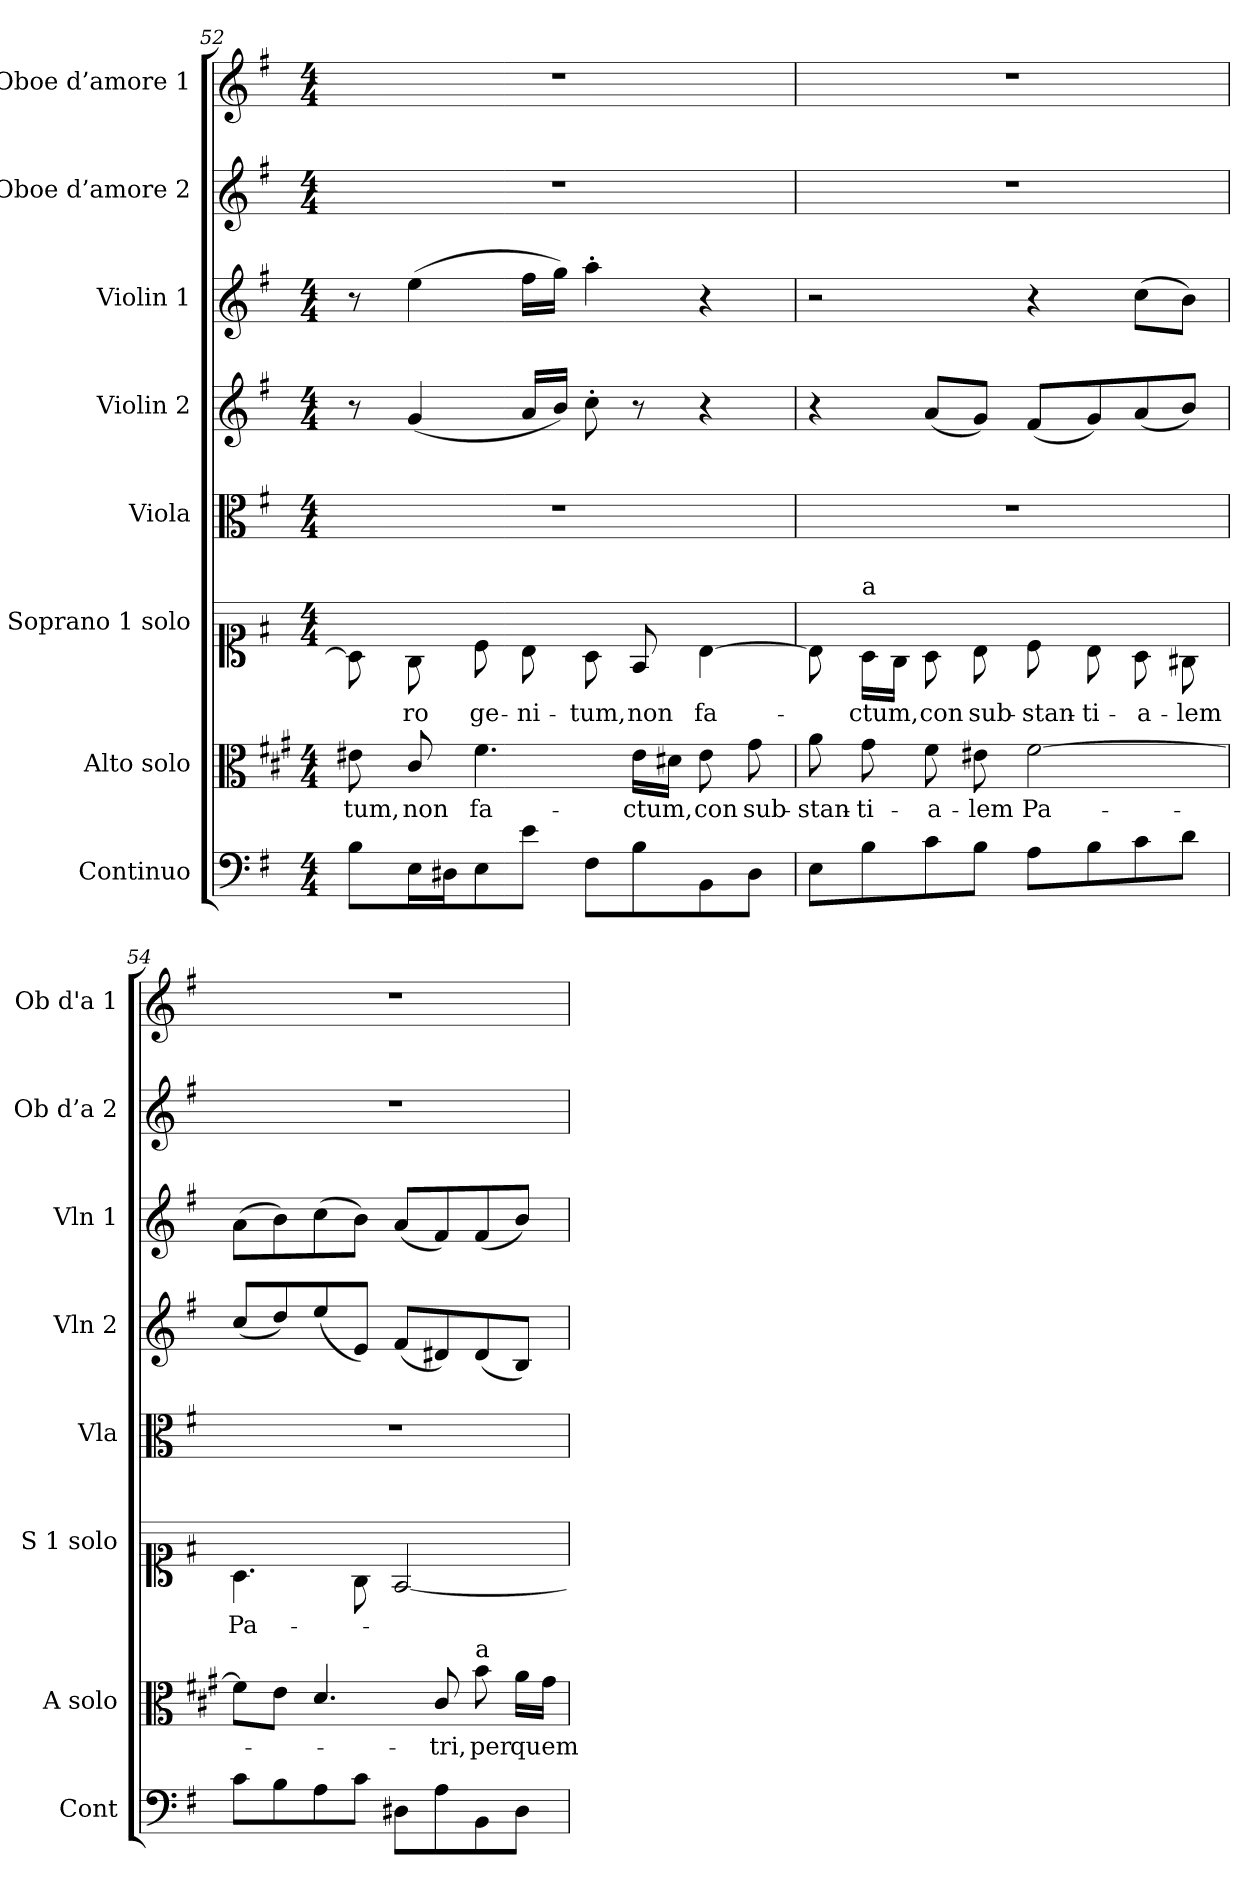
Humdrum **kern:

**kern	**kern	**text	**kern	**text	**kern	**kern	**kern	**kern	**kern
*part8	*part7	*part7	*part6	*part6	*part5	*part4	*part3	*part2	*part1
*staff8	*staff7	*staff7	*staff6	*staff6	*staff5	*staff4	*staff3	*staff2	*staff1
*I"Continuo	*I"Alto solo	*	*I"Soprano 1 solo	*	*I"Viola	*I"Violin 2	*I"Violin 1	*I"Oboe d’amore 2	*I"Oboe d’amore 1
*I'Cont	*I'A solo	*	*I'S 1 solo	*	*I'Vla	*I'Vln 2	*I'Vln 1	*I'Ob d’a 2	*I'Ob d'a 1
!!LO:PB:g=z
*clefF4	*clefC3	*	*clefC1	*	*clefC3	*clefG2	*clefG2	*clefG2	*clefG2
*	*ITrd1c2	*	*ITrd-7c-12	*	*	*	*	*	*
*k[f#]	*k[f#]	*	*k[f#]	*	*k[f#]	*k[f#]	*k[f#]	*k[f#]	*k[f#]
*M4/4	*M4/4	*	*M4/4	*	*M4/4	*M4/4	*M4/4	*M4/4	*M4/4
=52	=52	=52	=52	=52	=52	=52	=52	=52	=52
!	!	!LO:LY:b	!	!	!	!	!	!	!
8B\L	8d#X\	-tum,	8a\]	.	1r	8r	8r	1r	1r
!	!	!LO:LY:b	!	!LO:LY:b	!	!	!	!	!
16E\L	8B/	non	8g\	-ro	.	(4g/	(4ee\	.	.
16D#X\J	.	.	.	.	.	.	.	.	.
!	!	!LO:LY:b	!	!LO:LY:b	!	!	!	!	!
8E\	4.e\	fa-	8cc\	ge-	.	.	.	.	.
!	!	!	!	!LO:LY:b	!	!	!	!	!
8e\J	.	.	8b\	-ni-	.	16a/LL	16ff#\LL	.	.
.	.	.	.	.	.	16b/JJ)	16gg\JJ)	.	.
!	!	!	!	!LO:LY:b	!	!	!	!	!
8F#\L	.	.	8a\	-tum,	.	8cc'\	4aa'\	.	.
!	!	!LO:LY:b	!	!LO:LY:b	!	!	!	!	!
8B\	16d#\LL	-ctum,	8f#/	non	.	8r	.	.	.
.	16c#X\JJ	.	.	.	.	.	.	.	.
!	!	!LO:LY:b	!	!LO:LY:b	!	!	!	!	!
8BB\	8d#\	con	[4b\	fa-	.	4r	4r	.	.
!	!	!LO:LY:b	!	!	!	!	!	!	!
8D#\J	8f#\	sub-	.	.	.	.	.	.	.
=53	=53	=53	=53	=53	=53	=53	=53	=53	=53
!	!	!LO:LY:b	!	!	!	!	!	!	!
8E\L	8g\	-stan-	8b\]	.	1r	4r	2r	1r	1r
!	!	!	!LO:TX:a:t=a	!	!	!	!	!	!
!	!	!LO:LY:b	!	!LO:LY:b	!	!	!	!	!
8B\	8f#\	-ti-	16a\LL	-ctum,	.	.	.	.	.
.	.	.	16g\JJ	.	.	.	.	.	.
!	!	!LO:LY:b	!	!LO:LY:b	!	!	!	!	!
8c\	8e\	-a-	8a\	con	.	(8a/L	.	.	.
!	!	!LO:LY:b	!	!LO:LY:b	!	!	!	!	!
8B\J	8d#X\	-lem	8b\	sub-	.	8g/J)	.	.	.
!	!	!LO:LY:b	!	!LO:LY:b	!	!	!	!	!
8A\L	[2e\	Pa-	8cc\	-stan-	.	(8f#/L	4r	.	.
!	!	!	!	!LO:LY:b	!	!	!	!	!
8B\	.	.	8b\	-ti-	.	8g/)	.	.	.
!	!	!	!	!LO:LY:b	!	!	!	!	!
8c\	.	.	8a\	-a-	.	(8a/	(8cc\L	.	.
!	!	!	!	!LO:LY:b	!	!	!	!	!
8d\J	.	.	8g#X\	-lem	.	8b/J)	8b\J)	.	.
=54	=54	=54	=54	=54	=54	=54	=54	=54	=54
!	!	!	!	!LO:LY:b	!	!	!	!	!
8c\L	8e\L]	.	4.a\	Pa-	1r	(8cc/L	(8a\L	1r	1r
8B\	8d\J	.	.	.	.	8dd/)	8b\)	.	.
8A\	4.c/	.	.	.	.	(8ee/	(8cc\	.	.
8c\J	.	.	8g\	.	.	8e/J)	8b\J)	.	.
8D#X\L	.	.	[2f#/	.	.	(8f#/L	(8a/L	.	.
!	!	!LO:LY:b	!	!	!	!	!	!	!
8A\	8B/	-tri,	.	.	.	8d#X/)	8f#/)	.	.
!	!LO:TX:a:t=a	!	!	!	!	!	!	!	!
!	!	!LO:LY:b	!	!	!	!	!	!	!
8BB\	8a\	per	.	.	.	(8d#/	(8f#/	.	.
!	!	!LO:LY:b	!	!	!	!	!	!	!
8D#\J	16g\LL	quem	.	.	.	8B/J)	8b/J)	.	.
.	16f#\JJ	.	.	.	.	.	.	.	.
=	=	=	=	=	=	=	=	=	=
*-	*-	*-	*-	*-	*-	*-	*-	*-	*-
